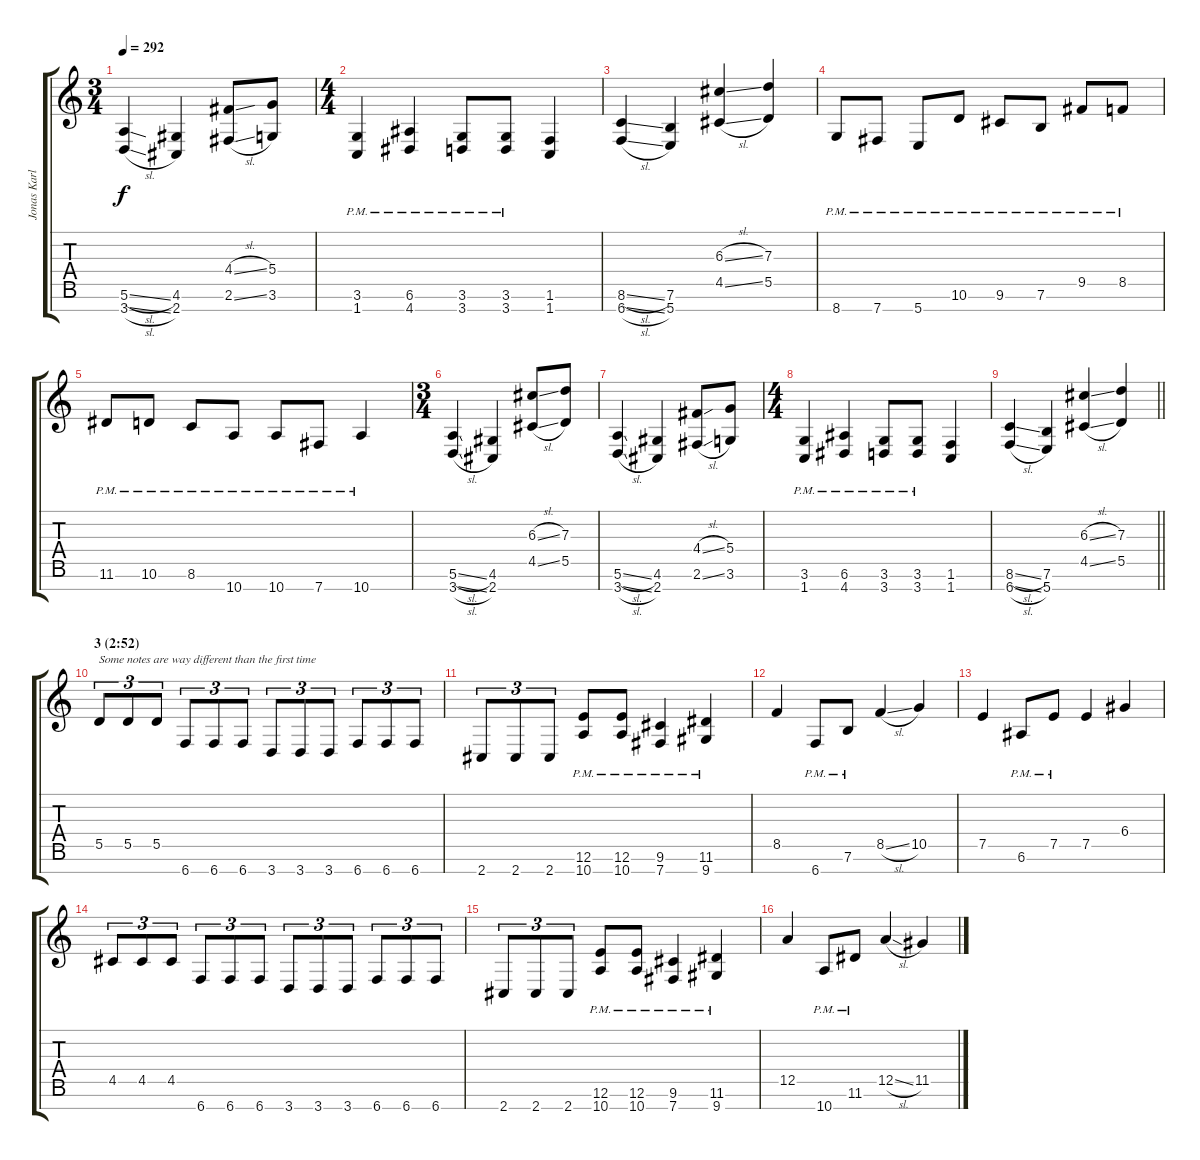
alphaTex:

\track ("Jonas Karlsson (Right Guitar)" "Jonas Karl") {instrument distortionguitar}
\staff {score tabs}
\tuning (E4 B3 G3 D3 A2 E2 B1) {hide}
\ts (3 4)
\tempo 292
\clef g2
\ks c
(5.6{sl} 3.7{sl}).4{dy f} (4.6 2.7).4 (4.4{sl} 2.6{sl}).8 (5.4 3.6).8 |
\ts (4 4)
(3.6{pm} 1.7{pm}).4 (6.6{pm} 4.7{pm}).4 (3.6{pm} 3.7{pm}).8 (3.6{pm} 3.7{pm}).8 (1.6 1.7).4 |
(8.6{sl} 6.7{sl}).4 (7.6 5.7).4 (6.3{sl} 4.5{sl}).4 (7.3 5.5).4 |
8.7{pm}.8 7.7{pm}.8 5.7{pm}.8 10.6{pm}.8 9.6{pm}.8 7.6{pm}.8 9.5{pm}.8 8.5{pm}.8 |
11.6{pm}.8 10.6{pm}.8 8.6{pm}.8 10.7{pm}.8 10.7{pm}.8 7.7{pm}.8 10.7{pm}.4 |
\ts (3 4)
(5.6{sl} 3.7{sl}).4 (4.6 2.7).4 (6.3{sl} 4.5{sl}).8 (7.3 5.5).8 |
(5.6{sl} 3.7{sl}).4 (4.6 2.7).4 (4.4{sl} 2.6{sl}).8 (5.4 3.6).8 |
\ts (4 4)
(3.6{pm} 1.7{pm}).4 (6.6{pm} 4.7{pm}).4 (3.6{pm} 3.7{pm}).8 (3.6{pm} 3.7{pm}).8 (1.6 1.7).4 |
\barLineRight lightlight
(8.6{sl} 6.7{sl}).4 (7.6 5.7).4 (6.3{sl} 4.5{sl}).4 (7.3 5.5).4 |
\section ("" "3 (2:52)")
5.5.8{tu (3 2) txt "Some notes are way different than the first time"} 5.5.8{tu (3 2)} 5.5.8{tu (3 2)} 6.7.8{tu (3 2)} 6.7.8{tu (3 2)} 6.7.8{tu (3 2)} 3.7.8{tu (3 2)} 3.7.8{tu (3 2)} 3.7.8{tu (3 2)} 6.7.8{tu (3 2)} 6.7.8{tu (3 2)} 6.7.8{tu (3 2)} |
2.7.8{tu (3 2)} 2.7.8{tu (3 2)} 2.7.8{tu (3 2)} (12.6{pm} 10.7{pm}).8 (12.6{pm} 10.7{pm}).8 (9.6{pm} 7.7{pm}).4 (11.6{pm} 9.7{pm}).4 |
8.5.4 6.7{pm}.8 7.6{pm}.8 8.5{sl}.4 10.5.4 |
7.5.4 6.6{pm}.8 7.5{pm}.8 7.5.4 6.4.4 |
4.5.8{tu (3 2)} 4.5.8{tu (3 2)} 4.5.8{tu (3 2)} 6.7.8{tu (3 2)} 6.7.8{tu (3 2)} 6.7.8{tu (3 2)} 3.7.8{tu (3 2)} 3.7.8{tu (3 2)} 3.7.8{tu (3 2)} 6.7.8{tu (3 2)} 6.7.8{tu (3 2)} 6.7.8{tu (3 2)} |
2.7.8{tu (3 2)} 2.7.8{tu (3 2)} 2.7.8{tu (3 2)} (12.6{pm} 10.7{pm}).8 (12.6{pm} 10.7{pm}).8 (9.6{pm} 7.7{pm}).4 (11.6{pm} 9.7{pm}).4 |
12.5.4 10.7{pm}.8 11.6{pm}.8 12.5{sl}.4 11.5.4
